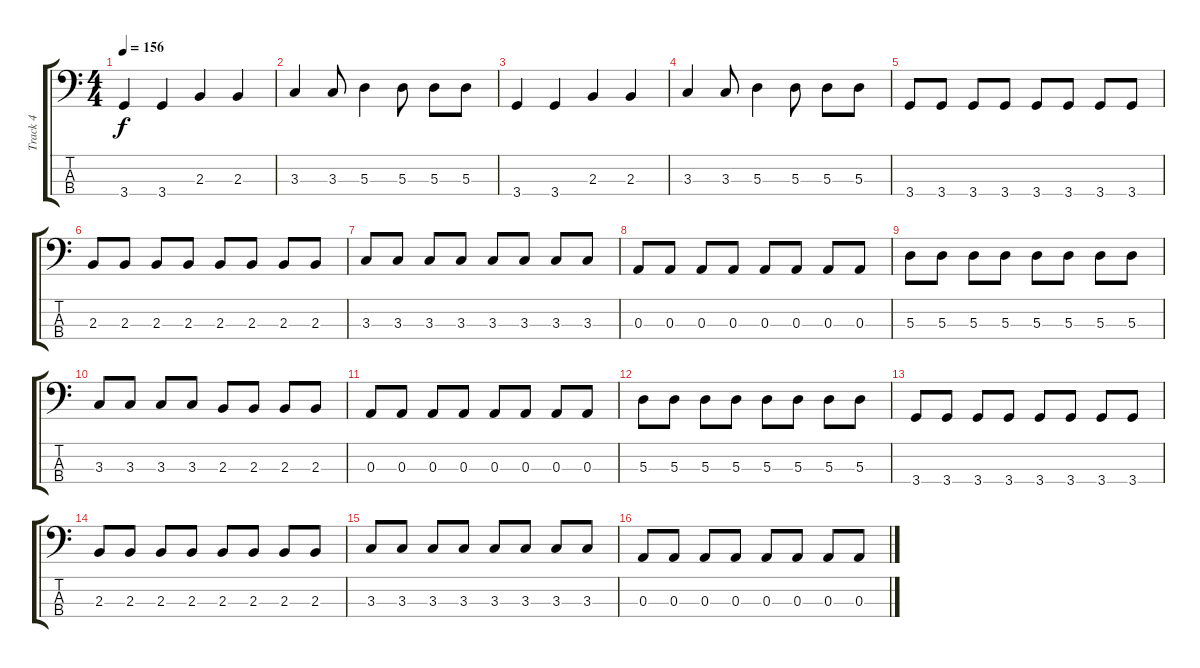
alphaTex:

\track ("Track 4" "Track 4") {instrument electricbassfinger}
\staff {score tabs}
\tuning (G2 D2 A1 E1) {hide}
\ts (4 4)
\tempo 156
\clef f4
\ks c
3.4.4{dy f} 3.4.4 2.3.4 2.3.4 |
3.3.4 3.3.8 5.3.4 5.3.8 5.3.8 5.3.8 |
3.4.4 3.4.4 2.3.4 2.3.4 |
3.3.4 3.3.8 5.3.4 5.3.8 5.3.8 5.3.8 |
3.4.8 3.4.8 3.4.8 3.4.8 3.4.8 3.4.8 3.4.8 3.4.8 |
2.3.8 2.3.8 2.3.8 2.3.8 2.3.8 2.3.8 2.3.8 2.3.8 |
3.3.8 3.3.8 3.3.8 3.3.8 3.3.8 3.3.8 3.3.8 3.3.8 |
0.3.8 0.3.8 0.3.8 0.3.8 0.3.8 0.3.8 0.3.8 0.3.8 |
5.3.8 5.3.8 5.3.8 5.3.8 5.3.8 5.3.8 5.3.8 5.3.8 |
3.3.8 3.3.8 3.3.8 3.3.8 2.3.8 2.3.8 2.3.8 2.3.8 |
0.3.8 0.3.8 0.3.8 0.3.8 0.3.8 0.3.8 0.3.8 0.3.8 |
5.3.8 5.3.8 5.3.8 5.3.8 5.3.8 5.3.8 5.3.8 5.3.8 |
3.4.8 3.4.8 3.4.8 3.4.8 3.4.8 3.4.8 3.4.8 3.4.8 |
2.3.8 2.3.8 2.3.8 2.3.8 2.3.8 2.3.8 2.3.8 2.3.8 |
3.3.8 3.3.8 3.3.8 3.3.8 3.3.8 3.3.8 3.3.8 3.3.8 |
0.3.8 0.3.8 0.3.8 0.3.8 0.3.8 0.3.8 0.3.8 0.3.8
